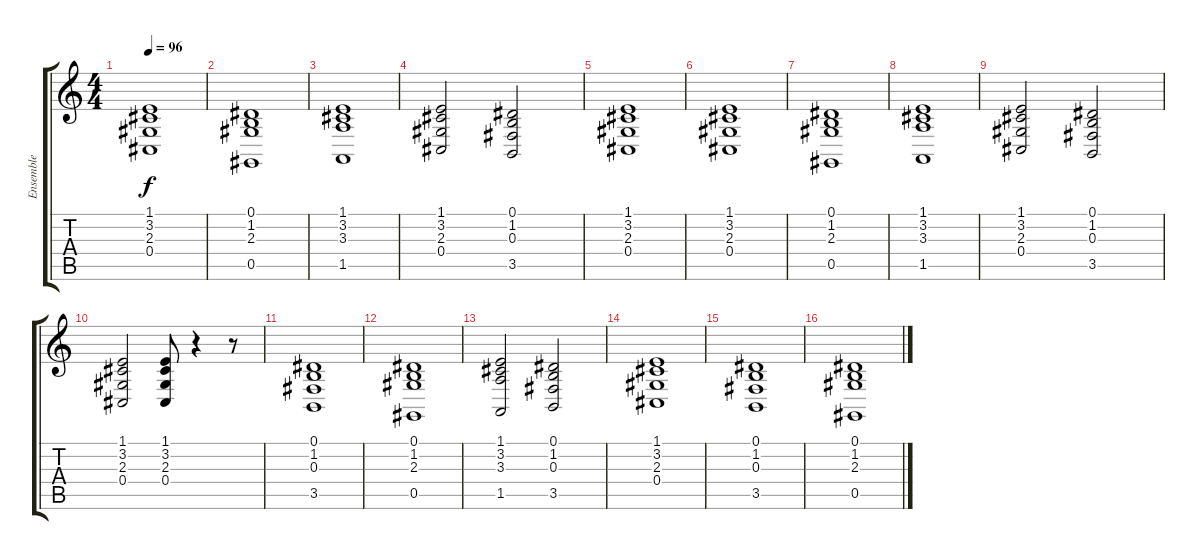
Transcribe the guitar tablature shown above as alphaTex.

\track ("Ensemble" "Ensemble") {instrument stringensemble1}
\staff {score tabs}
\tuning (Eb4 Bb3 Gb3 Db3 Ab2 Eb2) {hide}
\ts (4 4)
\section ("" "")
\tempo 96
\clef g2
\ks c
(1.1 3.2 2.3 0.4).1{dy f} |
(0.1 1.2 2.3 0.5).1 |
(1.1 3.2 3.3 1.5).1 |
(1.1 3.2 2.3 0.4).2 (0.1 1.2 0.3 3.5).2 |
(1.1 3.2 2.3 0.4).1 |
(1.1 3.2 2.3 0.4).1 |
(0.1 1.2 2.3 0.5).1 |
(1.1 3.2 3.3 1.5).1 |
(1.1 3.2 2.3 0.4).2 (0.1 1.2 0.3 3.5).2 |
\section ("" "")
(1.1 3.2 2.3 0.4).2 (1.1 3.2 2.3 0.4).8 r.4 r.8 |
(0.1 1.2 0.3 3.5).1 |
(0.1 1.2 2.3 0.5).1 |
(1.1 3.2 3.3 1.5).2 (0.1 1.2 0.3 3.5).2 |
(1.1 3.2 2.3 0.4).1 |
(0.1 1.2 0.3 3.5).1 |
(0.1 1.2 2.3 0.5).1
